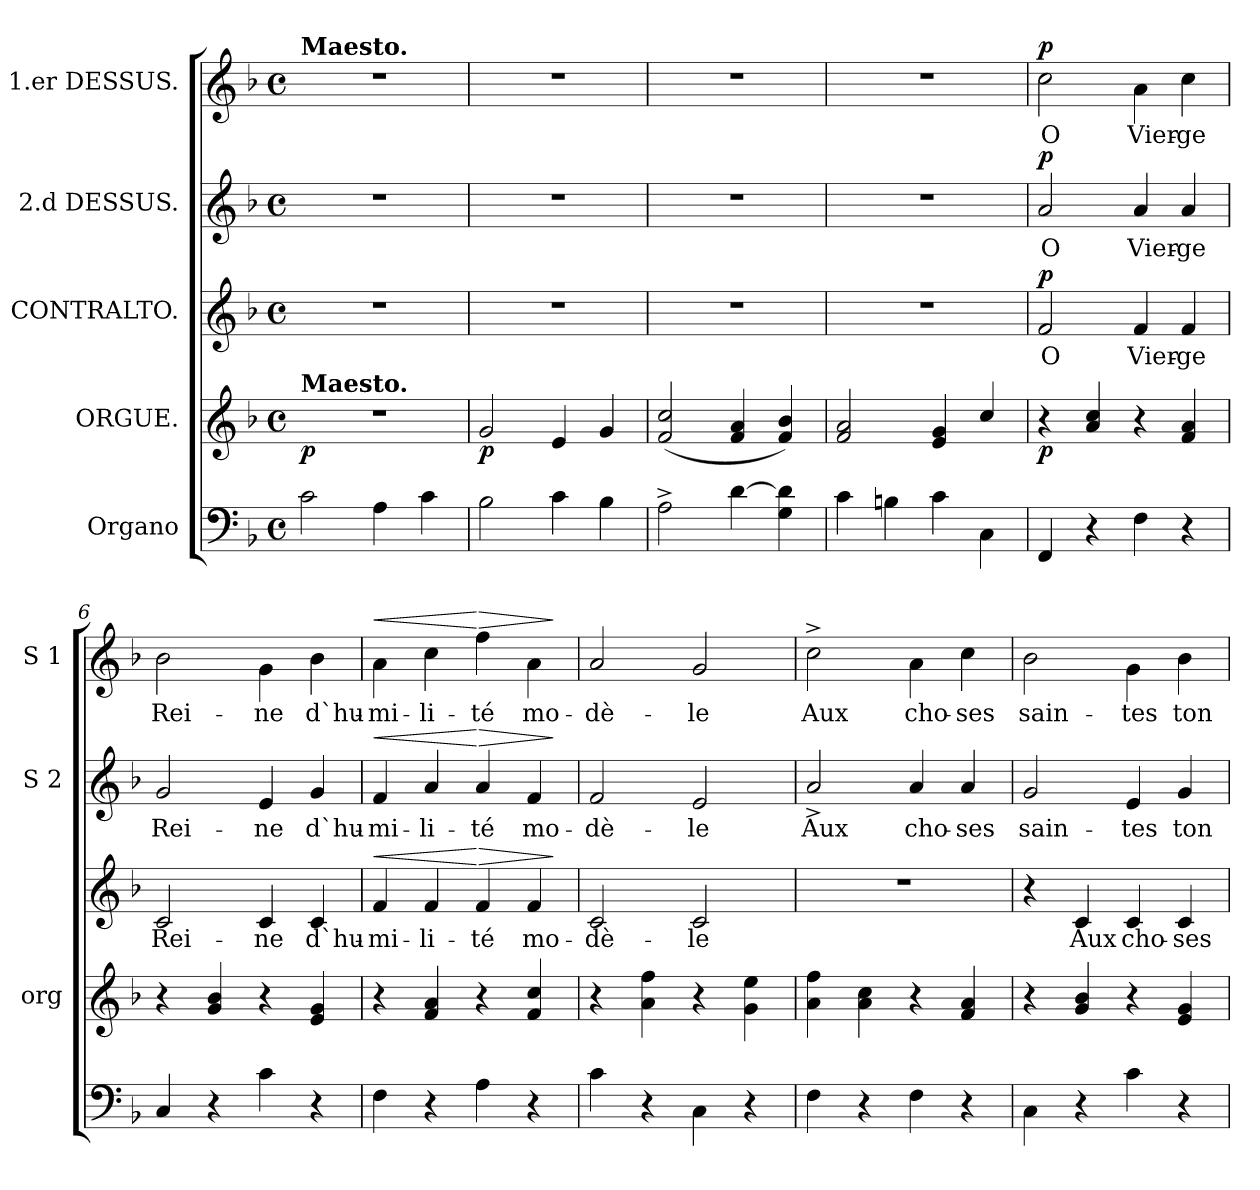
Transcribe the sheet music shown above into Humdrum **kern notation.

**kern	**kern	**dynam	**kern	**text	**dynam	**kern	**text	**dynam	**kern	**text	**dynam
*part5	*part4	*part4	*part3	*part3	*part3	*part2	*part2	*part2	*part1	*part1	*part1
*staff5	*staff4	*staff4	*staff3	*staff3	*staff3	*staff2	*staff2	*staff2	*staff1	*staff1	*staff1
*I"Organo	*I"ORGUE.	*	*I"CONTRALTO.	*	*	*I"2.d DESSUS.	*	*	*I"1.er DESSUS.	*	*
*	*I'org	*	*	*	*	*I'S 2	*	*	*I'S 1	*	*
*clefF4	*clefG2	*	*clefG2	*	*	*clefG2	*	*	*clefG2	*	*
*k[b-]	*k[b-]	*	*k[b-]	*	*	*k[b-]	*	*	*k[b-]	*	*
*F:	*F:	*	*F:	*	*	*F:	*	*	*F:	*	*
*M4/4	*M4/4	*	*M4/4	*	*	*M4/4	*	*	*M4/4	*	*
*met(c)	*met(c)	*	*met(c)	*	*	*met(c)	*	*	*met(c)	*	*
=1	=1	=1	=1	=1	=1	=1	=1	=1	=1	=1	=1
!	!	!	!	!	!	!	!	!	!LO:TX:a:B:t=Maesto.	!	!
!	!LO:TX:a:B:t=Maesto.	!	!	!	!	!	!	!	!	!	!
2c\	1r	p	1r	.	.	1r	.	.	1r	.	.
4A\	.	.	.	.	.	.	.	.	.	.	.
4c\	.	.	.	.	.	.	.	.	.	.	.
=2	=2	=2	=2	=2	=2	=2	=2	=2	=2	=2	=2
2B-\	2g/	p	1r	.	.	1r	.	.	1r	.	.
4c\	4e/	.	.	.	.	.	.	.	.	.	.
4B-\	4g/	.	.	.	.	.	.	.	.	.	.
=3	=3	=3	=3	=3	=3	=3	=3	=3	=3	=3	=3
2A^\	(>2f/ 2cc/	.	1r	.	.	1r	.	.	1r	.	.
[4d\	4f/ 4a/	.	.	.	.	.	.	.	.	.	.
4G\ 4d]\	4f/ 4b-/)	.	.	.	.	.	.	.	.	.	.
=4	=4	=4	=4	=4	=4	=4	=4	=4	=4	=4	=4
4c\	2f/ 2a/	.	1r	.	.	1r	.	.	1r	.	.
4Bn\	.	.	.	.	.	.	.	.	.	.	.
4c\	4e/ 4g/	.	.	.	.	.	.	.	.	.	.
4C\	4cc/	.	.	.	.	.	.	.	.	.	.
=5	=5	=5	=5	=5	=5	=5	=5	=5	=5	=5	=5
!	!	!	!	!	!LO:DY:a	!	!	!LO:DY:a	!	!	!LO:DY:a
4FF/	4r	p	2f/	O	p	2a/	O	p	2cc\	O	p
4r	4a/ 4cc/	.	.	.	.	.	.	.	.	.	.
4F\	4r	.	4f/	Vier-	.	4a/	Vier-	.	4a\	Vier-	.
4r	4f/ 4a/	.	4f/	-ge	.	4a/	-ge	.	4cc\	-ge	.
=6	=6	=6	=6	=6	=6	=6	=6	=6	=6	=6	=6
4C/	4r	.	2c/	Rei-	.	2g/	Rei-	.	2b-\	Rei-	.
4r	4g/ 4b-/	.	.	.	.	.	.	.	.	.	.
4c\	4r	.	4c/	-ne	.	4e/	-ne	.	4g\	-ne	.
4r	4e/ 4g/	.	4c/	d`hu-	.	4g/	d`hu-	.	4b-\	d`hu-	.
=7	=7	=7	=7	=7	=7	=7	=7	=7	=7	=7	=7
!	!	!	!	!	!LO:HP:a	!	!	!LO:HP:a	!	!	!LO:HP:a
4F\	4r	.	4f/	-mi-	<	4f/	-mi-	<	4a\	-mi-	<
4r	4f/ 4a/	.	4f/	-li-	.	4a/	-li-	.	4cc\	-li-	.
!	!	!	!	!	!LO:HP:n=1:a	!	!	!LO:HP:n=1:a	!	!	!LO:HP:n=1:a
4A\	4r	.	4f/	-té	[ >	4a/	-té	[ >	4ff\	-té	[ >
4r	4f/ 4cc/	.	4f/	mo-	.	4f/	mo-	.	4a\	mo-	.
.	.	.	.	.	]	.	.	]	.	.	]
=8	=8	=8	=8	=8	=8	=8	=8	=8	=8	=8	=8
4c\	4r	.	2c/	-dè-	.	2f/	-dè-	.	2a/	-dè-	.
4r	4a\ 4ff\	.	.	.	.	.	.	.	.	.	.
4C\	4r	.	2c/	-le	.	2e/	-le	.	2g/	-le	.
4r	4g\ 4ee\	.	.	.	.	.	.	.	.	.	.
=9	=9	=9	=9	=9	=9	=9	=9	=9	=9	=9	=9
4F\	4a\ 4ff\	.	1r	.	.	2a^>/	Aux	.	2cc^\	Aux	.
4r	4a\ 4cc\	.	.	.	.	.	.	.	.	.	.
4F\	4r	.	.	.	.	4a/	cho-	.	4a\	cho-	.
4r	4f/ 4a/	.	.	.	.	4a/	-ses	.	4cc\	-ses	.
=10	=10	=10	=10	=10	=10	=10	=10	=10	=10	=10	=10
4C\	4r	.	4r	.	.	2g/	sain-	.	2b-\	sain-	.
4r	4g/ 4b-/	.	4c/	Aux	.	.	.	.	.	.	.
4c\	4r	.	4c/	cho-	.	4e/	-tes	.	4g\	-tes	.
4r	4e/ 4g/	.	4c/	-ses	.	4g/	ton	.	4b-\	ton	.
=	=	=	=	=	=	=	=	=	=	=	=
*-	*-	*-	*-	*-	*-	*-	*-	*-	*-	*-	*-
